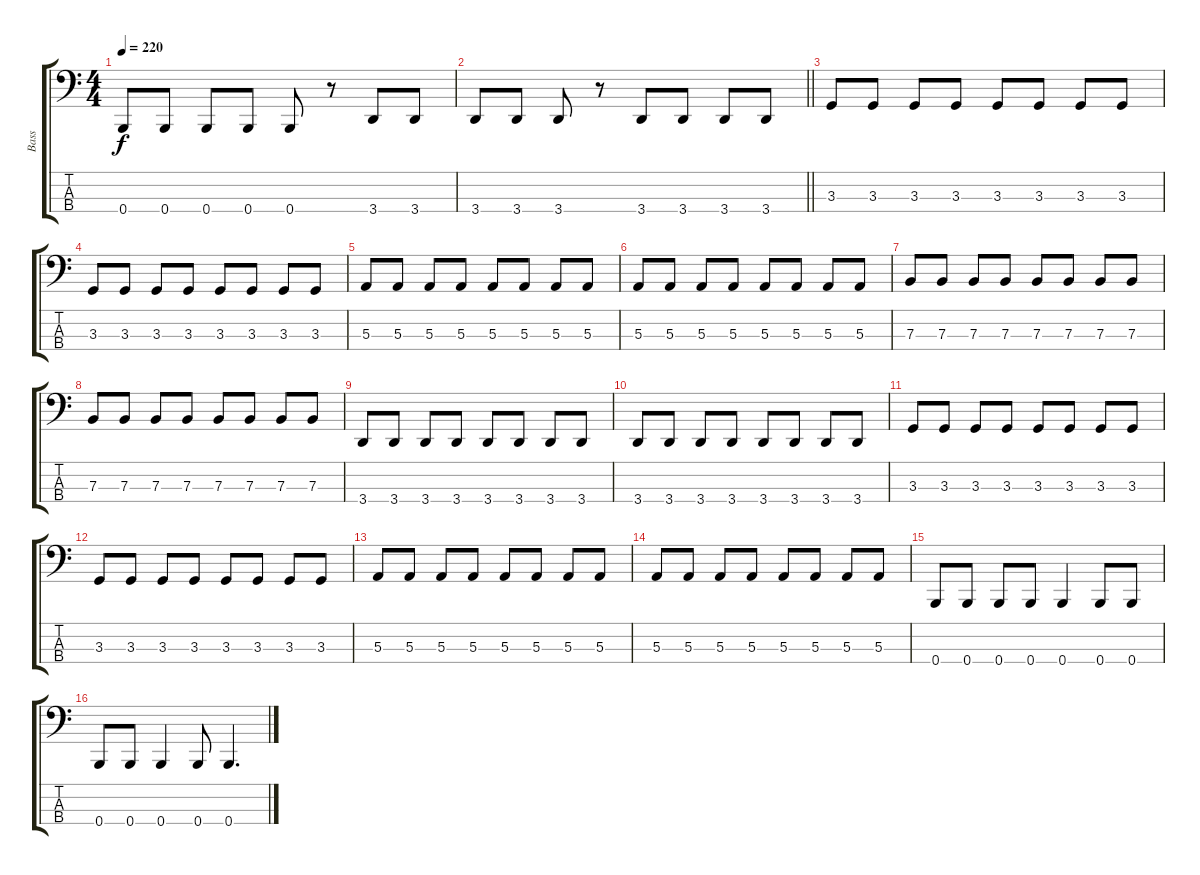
\track ("Bass" "Bass") {instrument electricbasspick}
\staff {score tabs}
\tuning (D2 A1 E1 B0) {hide}
\ts (4 4)
\tempo 220
\clef f4
\ks c
0.4.8{dy f} 0.4.8 0.4.8 0.4.8 0.4.8 r.8 3.4.8 3.4.8 |
\barLineRight lightlight
3.4.8 3.4.8 3.4.8 r.8 3.4.8 3.4.8 3.4.8 3.4.8 |
3.3.8 3.3.8 3.3.8 3.3.8 3.3.8 3.3.8 3.3.8 3.3.8 |
3.3.8 3.3.8 3.3.8 3.3.8 3.3.8 3.3.8 3.3.8 3.3.8 |
5.3.8 5.3.8 5.3.8 5.3.8 5.3.8 5.3.8 5.3.8 5.3.8 |
5.3.8 5.3.8 5.3.8 5.3.8 5.3.8 5.3.8 5.3.8 5.3.8 |
7.3.8 7.3.8 7.3.8 7.3.8 7.3.8 7.3.8 7.3.8 7.3.8 |
7.3.8 7.3.8 7.3.8 7.3.8 7.3.8 7.3.8 7.3.8 7.3.8 |
3.4.8 3.4.8 3.4.8 3.4.8 3.4.8 3.4.8 3.4.8 3.4.8 |
3.4.8 3.4.8 3.4.8 3.4.8 3.4.8 3.4.8 3.4.8 3.4.8 |
3.3.8 3.3.8 3.3.8 3.3.8 3.3.8 3.3.8 3.3.8 3.3.8 |
3.3.8 3.3.8 3.3.8 3.3.8 3.3.8 3.3.8 3.3.8 3.3.8 |
5.3.8 5.3.8 5.3.8 5.3.8 5.3.8 5.3.8 5.3.8 5.3.8 |
5.3.8 5.3.8 5.3.8 5.3.8 5.3.8 5.3.8 5.3.8 5.3.8 |
0.4.8 0.4.8 0.4.8 0.4.8 0.4.4 0.4.8 0.4.8 |
0.4.8 0.4.8 0.4.4 0.4.8 0.4.4{d}
